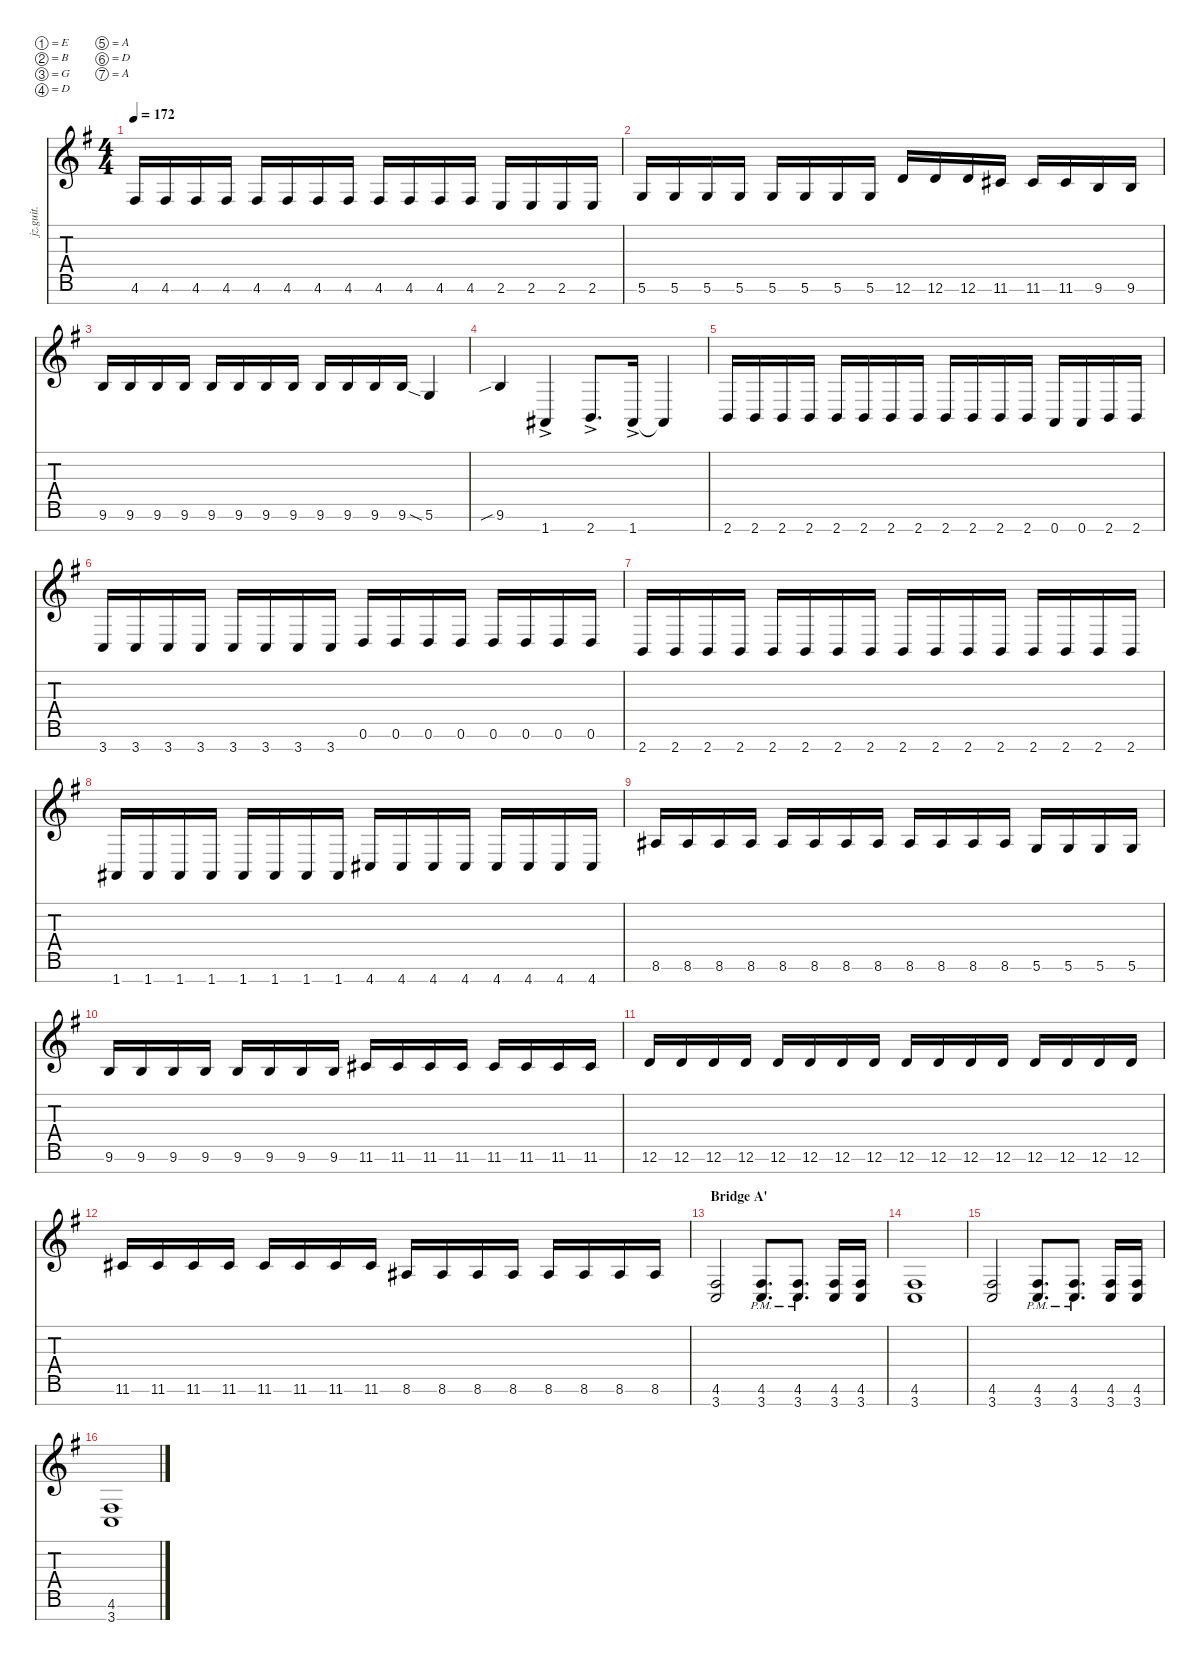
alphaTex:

\defaultSystemsLayout 4
\hideDynamics
\bracketExtendMode nobrackets
\otherSystemsTrackNameOrientation horizontal
\track ("Die" "jz.guit.") {instrument distortionguitar}
\staff {score tabs}
\tuning (E4 B3 G3 D3 A2 D2 A1)
\ts (4 4)
\tempo 172
\clef g2
\ks eminor
4.6{acc #}.16{dy mf} 4.6{acc #}.16 4.6{acc #}.16 4.6{acc #}.16 4.6{acc #}.16 4.6{acc #}.16 4.6{acc #}.16 4.6{acc #}.16 4.6{acc #}.16 4.6{acc #}.16 4.6{acc #}.16 4.6{acc #}.16 2.6{acc forcenatural}.16 2.6{acc forcenatural}.16 2.6{acc forcenatural}.16 2.6{acc forcenatural}.16 |
5.6{acc forcenatural}.16 5.6{acc forcenatural}.16 5.6{acc forcenatural}.16 5.6{acc forcenatural}.16 5.6{acc forcenatural}.16 5.6{acc forcenatural}.16 5.6{acc forcenatural}.16 5.6{acc forcenatural}.16 12.6{acc forcenatural}.16 12.6{acc forcenatural}.16 12.6{acc forcenatural}.16 11.6{acc #}.16 11.6{acc #}.16 11.6{acc #}.16 9.6{acc forcenatural}.16 9.6{acc forcenatural}.16 |
9.6{acc forcenatural}.16 9.6{acc forcenatural}.16 9.6{acc forcenatural}.16 9.6{acc forcenatural}.16 9.6{acc forcenatural}.16 9.6{acc forcenatural}.16 9.6{acc forcenatural}.16 9.6{acc forcenatural}.16 9.6{acc forcenatural}.16 9.6{acc forcenatural}.16 9.6{acc forcenatural}.16 9.6{acc forcenatural}.16 5.6{sia acc forcenatural}.4 |
9.6{sib acc forcenatural}.4 1.7{ac acc #}.4 2.7{ac acc forcenatural}.8{d} 1.7{ac acc #}.16 1.7{t acc #}.4 |
2.7{acc forcenatural}.16 2.7{acc forcenatural}.16 2.7{acc forcenatural}.16 2.7{acc forcenatural}.16 2.7{acc forcenatural}.16 2.7{acc forcenatural}.16 2.7{acc forcenatural}.16 2.7{acc forcenatural}.16 2.7{acc forcenatural}.16 2.7{acc forcenatural}.16 2.7{acc forcenatural}.16 2.7{acc forcenatural}.16 0.7{acc forcenatural}.16 0.7{acc forcenatural}.16 2.7{acc forcenatural}.16 2.7{acc forcenatural}.16 |
3.7{acc forcenatural}.16 3.7{acc forcenatural}.16 3.7{acc forcenatural}.16 3.7{acc forcenatural}.16 3.7{acc forcenatural}.16 3.7{acc forcenatural}.16 3.7{acc forcenatural}.16 3.7{acc forcenatural}.16 0.6{acc forcenatural}.16 0.6{acc forcenatural}.16 0.6{acc forcenatural}.16 0.6{acc forcenatural}.16 0.6{acc forcenatural}.16 0.6{acc forcenatural}.16 0.6{acc forcenatural}.16 0.6{acc forcenatural}.16 |
2.7{acc forcenatural}.16 2.7{acc forcenatural}.16 2.7{acc forcenatural}.16 2.7{acc forcenatural}.16 2.7{acc forcenatural}.16 2.7{acc forcenatural}.16 2.7{acc forcenatural}.16 2.7{acc forcenatural}.16 2.7{acc forcenatural}.16 2.7{acc forcenatural}.16 2.7{acc forcenatural}.16 2.7{acc forcenatural}.16 2.7{acc forcenatural}.16 2.7{acc forcenatural}.16 2.7{acc forcenatural}.16 2.7{acc forcenatural}.16 |
1.7{acc #}.16 1.7{acc #}.16 1.7{acc #}.16 1.7{acc #}.16 1.7{acc #}.16 1.7{acc #}.16 1.7{acc #}.16 1.7{acc #}.16 4.7{acc #}.16 4.7{acc #}.16 4.7{acc #}.16 4.7{acc #}.16 4.7{acc #}.16 4.7{acc #}.16 4.7{acc #}.16 4.7{acc #}.16 |
8.6{acc #}.16 8.6{acc #}.16 8.6{acc #}.16 8.6{acc #}.16 8.6{acc #}.16 8.6{acc #}.16 8.6{acc #}.16 8.6{acc #}.16 8.6{acc #}.16 8.6{acc #}.16 8.6{acc #}.16 8.6{acc #}.16 5.6{acc forcenatural}.16 5.6{acc forcenatural}.16 5.6{acc forcenatural}.16 5.6{acc forcenatural}.16 |
9.6{acc forcenatural}.16 9.6{acc forcenatural}.16 9.6{acc forcenatural}.16 9.6{acc forcenatural}.16 9.6{acc forcenatural}.16 9.6{acc forcenatural}.16 9.6{acc forcenatural}.16 9.6{acc forcenatural}.16 11.6{acc #}.16 11.6{acc #}.16 11.6{acc #}.16 11.6{acc #}.16 11.6{acc #}.16 11.6{acc #}.16 11.6{acc #}.16 11.6{acc #}.16 |
12.6{acc forcenatural}.16 12.6{acc forcenatural}.16 12.6{acc forcenatural}.16 12.6{acc forcenatural}.16 12.6{acc forcenatural}.16 12.6{acc forcenatural}.16 12.6{acc forcenatural}.16 12.6{acc forcenatural}.16 12.6{acc forcenatural}.16 12.6{acc forcenatural}.16 12.6{acc forcenatural}.16 12.6{acc forcenatural}.16 12.6{acc forcenatural}.16 12.6{acc forcenatural}.16 12.6{acc forcenatural}.16 12.6{acc forcenatural}.16 |
11.6{acc #}.16 11.6{acc #}.16 11.6{acc #}.16 11.6{acc #}.16 11.6{acc #}.16 11.6{acc #}.16 11.6{acc #}.16 11.6{acc #}.16 8.6{acc #}.16 8.6{acc #}.16 8.6{acc #}.16 8.6{acc #}.16 8.6{acc #}.16 8.6{acc #}.16 8.6{acc #}.16 8.6{acc #}.16 |
\section ("" "Bridge A'")
(4.6{acc #} 3.7{acc forcenatural}).2 (4.6{pm acc #} 3.7{pm acc forcenatural}).8{d} (4.6{pm acc #} 3.7{pm acc forcenatural}).8{d} (4.6{acc #} 3.7{acc forcenatural}).16 (4.6{acc #} 3.7{acc forcenatural}).16 |
(4.6{acc #} 3.7{acc forcenatural}).1 |
(4.6{acc #} 3.7{acc forcenatural}).2 (4.6{pm acc #} 3.7{pm acc forcenatural}).8{d} (4.6{pm acc #} 3.7{pm acc forcenatural}).8{d} (4.6{acc #} 3.7{acc forcenatural}).16 (4.6{acc #} 3.7{acc forcenatural}).16 |
(4.6{acc #} 3.7{acc forcenatural}).1
